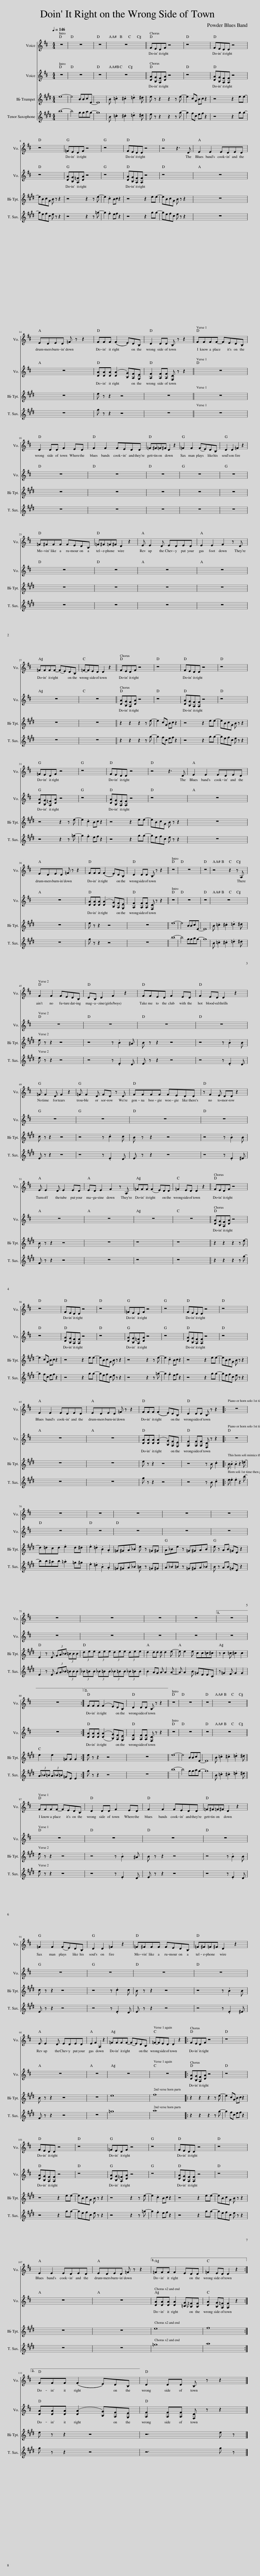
X:1
%%score 1 2 3 4
L:1/8
Q:1/4=146
M:4/4
I:linebreak $
K:D
V:1 treble
V:2 treble
V:3 treble transpose=-2
V:4 treble transpose=-14
V:1
 z8 | z8 | z8 | z8 || FEDF z4 | %5
 z8 | FEDD z4 |$ z8 | =FEDF z4 | z8 | %10
 FEDD z4 | z4 z3 D | E2 E2 EDED |$ EDED =F z z2 | FFF ((F2 E))DB, | %15
 D2 DD B, z z2 || FFFF- FEDB, |$ D2 DD F2 ED | F2 F2 FEDD | =F^F=F^F D2 z2 | %20
 =F2 F2 (FE)DB, | D2 D2 =F2 z2 |$ =F^FFF FEDB, | =F^F=F^F D2 z2 | E E2 D EDED | %25
 E2 E2 F2 z D |$ =FFFF- (FE)DB, | =F-FED D2 z2 || FEDF z4 | z8 | %30
 FEDD z4 | z8 |$ =FEDF z4 | z8 | FEDD z4 | %35
 z4 z3 D | E2 E2 EDED |$ EDED =F z z2 | FFF ((F2 E))DB, | D2 DD B, z z2 || %40
 z8 | z8 | z8 | z4 z2 z A, |$ F2 F2 FEDB, | %45
 DB, D2 F2 z2 | FFED F2 ED | F2 ED D2 z2 |$ =F F2 D F2 z2 | =F F2 D FD z D | %50
 FFFF FEDD | z F2 E DD z2 |$ E E2 D E2 ED | ED E2 F2 z A, | =FFF (F2 E)DD | %55
 =F2 ED D2 z2 || FEDF z4 |$ z8 | FEDD z4 | z8 | %60
 =FEDF z4 | z8 | FEDD z4 | z8 |$ E2 E2 EDED | %65
 EDED =F z z2 | FFF ((F2 E))DB, | D2 DD B, z z2 |: z8 |$ z8 | %70
 z8 | z8 | z8 | z8 |$ z8 | %75
 z8 | z8 | z8 |1 z8 |$ z8 :|2 %80
 FFF (F2 E)DB, | D2 DD B, z z2 || z8 | z8 | z8 | %85
 z8 ||$ FFFF- FEDB, | D2 DD F2 ED | F2 F2 FEDD | =F^F=F^F D2 z2 |$ %90
 =F2 F2 (FE)DB, | D2 D2 =F2 z2 | =F^FFF FEDB, | =F^F=F^F D2 z2 |$ E E2 D EDED | %95
 E2 F2 A,2 z2 | =FFFF- (FE)DB, | =F-FED D2 z2 |: FEDF z4 | z8 |$ %100
 FEDD z4 | z8 | =FEDF z4 | z8 | FEDD z4 | %105
 z8 |$ E2 E2 EDED | EDED =F z z2 |1 =FFF F2 EDD | =F2 ED D2 z2 :|2$ %110
 FFF ((F2 E))DB, || D2 DD B, z z2 |] %112
V:2
 z8 | z8 | z8 | z8 || [DA][B,G][A,F][DA] z4 | %5
 z8 | [DA][B,G][A,F][A,F] z4 |$ z8 | [DA][B,G][A,=F][DA] z4 | z8 | %10
 [DA][B,G][A,F][A,F] z4 | z8 | z8 |$ z8 | [DA][DA][DA] ([DA]2 [B,G])[A,F][G,E] | %15
 [A,F]2 [A,F][A,F] [F,D] z z2 || z8 |$ z8 | z8 | z8 | %20
 z8 | z8 |$ z8 | z8 | z8 | %25
 z8 |$ z8 | z8 || [DA][B,G][A,F][DA] z4 | z8 | %30
 [DA][B,G][A,F][A,F] z4 | z8 |$ [DA][B,G][A,=F][DA] z4 | z8 | [DA][B,G][A,F][A,F] z4 | %35
 z8 | z8 |$ z8 | [DA][DA][DA] ([DA]2 [B,G])[A,F][G,E] | [A,F]2 [A,F][A,F] [F,D] z z2 || %40
 z8 | z8 | z8 | z8 |$ z8 | %45
 z8 | z8 | z8 |$ z8 | z8 | %50
 z8 | z8 |$ z8 | z8 | z8 | %55
 z8 || [DA][B,G][A,F][DA] z4 |$ z8 | [DA][B,G][A,F][A,F] z4 | z8 | %60
 [DA][B,G][A,=F][DA] z4 | z8 | [DA][B,G][A,F][A,F] z4 | z8 |$ z8 | %65
 z8 | [DA][DA][DA] ([DA]2 [B,G])[A,F][G,E] | [A,F]2 [A,F][A,F] [F,D] z z2 |: z8 |$ z8 | %70
 z8 | z8 | z8 | z8 |$ z8 | %75
 z8 | z8 | z8 |1 z8 |$ z8 :|2 %80
 [DA][DA][DA] (([DA]2 [B,G]))[A,F][G,E] | [A,F]2 [A,F][A,F] [F,D] z z2 || z8 | z8 | z8 | %85
 z8 ||$ z8 | z8 | z8 | z8 |$ %90
 z8 | z8 | z8 | z8 |$ z8 | %95
 z8 | z8 | z8 |: [DA][B,G][A,F][DA] z4 | z8 |$ %100
 [DA][B,G][A,F][A,F] z4 | z8 | [DA][B,G][A,=F][DA] z4 | z8 | [DA][B,G][A,F][A,F] z4 | %105
 z8 |$ z8 | z8 |1 [DA][DA][DA] [DA]2 [=CG][_B,=F][B,F] | [DA]2 [B,G][A,=F] [A,F]2 z2 :|2$ %110
 [DA][DA][DA] ([DA]2 [B,G])[A,F][G,E] || [A,F]2 [A,F][A,F] [F,D] z z2 |] %112
V:3
[K:E] e8- | e4 BBcE- | E8 | B .=c2 .^c2 .=d2 ^d || e z z2 z2 z e- | %5
 e2 cG Bc z2 | z4 z2 ee- |$ eBcG B z z2 | z4 z2 z e- | e2 .c2 Bc z2 | %10
 z4 z2 ee- | eBcG B z z2 | z8 |$ z8 | e z z2 z4 | %15
 z8 || z8 |$ z8 | z8 | z8 | %20
 z8 | z8 |$ z8 | z8 | z8 | %25
 z8 |$ z8 | z8 || z2 z2 z2 z e- | e2 cG Bc z2 | %30
 z4 z2 ee- | eBcG B z z2 |$ z4 z2 z e- | e2 .c2 Bc z2 | z4 z2 ee- | %35
 eBcG B z z2 | z8 |$ z8 | e z z2 z4 | z8 || %40
 e8- | e4 BBcE- | E8 | B .=c2 .^c2 .=d2 ^d |$ e z z2 z4 | %45
 z4 z .B2 ^A | B z z2 z4 | z4 z .B2 B |$ c z z2 z4 | z4 z .c2 c | %50
 B z z2 z4 | z4 z .B2 B |$ B z z2 z4 | z8 | z8 | %55
 z8 || z2 z2 z2 z e- |$ e2 cG Bc z2 | z4 z2 ee- | eBcG B z z2 | %60
 z4 z2 z e- | e2 .c2 Bc z2 | z4 z2 ee- | eBcG B z z2 |$ z8 | %65
 z8 | e z z2 z4 | z4 z B .c2 |: B .B2 .B2 z2 =d- |$ d=dcd .e2 d^d | %70
 .e2 .=d2 .B2 .A2 | =G^GA_B e z =G^G | A_Be z =G^GAB | e z AB =GE z2 |$ E2 z E (3GA_B (3=BBB | %75
 (3dee (3dee (3dee (3dee | d2 dd d d2 e- | e e2 e cc=c^c |1 z c2 =c ^c2 c2 |$ e2 e2 =GG G2 :|2 %80
 e z z2 z4 | z8 || e8- | e4 BBcE- | E8 | %85
 B .=c2 .^c2 .=d2 ^d ||$ e z z2 z4 | z4 z .B2 ^A | B z z2 z4 | z4 z .B2 B |$ %90
 c z z2 z4 | z4 z .c2 c | B z z2 z4 | z4 z .B2 B |$ B z z2 z4 | %95
 z8 | e8 | f8 |: z2 z2 z2 z e- | e2 cG Bc z2 |$ %100
 z4 z2 ee- | eBcG B z z2 | z4 z2 z e- | e2 .c2 Bc z2 | z4 z2 ee- | %105
 eBcG B z z2 |$ z8 | z8 |1 e8 | f8 :|2$ %110
 e z z2 z4 || z6 e z |] %112
V:4
[K:E] b8- | b4 ggag- | g8 | B .=c2 .^c2 .=d2 ^d || e z z2 z2 z g- | %5
 g2 fc ef z2 | z4 z2 gg- |$ gefc e z z2 | z4 z2 z =g- | g2 .f2 ef z2 | %10
 z4 z2 gg- | gefc e z z2 | z8 |$ z8 | g z z2 z4 | %15
 z8 || z8 |$ z8 | z8 | z8 | %20
 z8 | z8 |$ z8 | z8 | z8 | %25
 z8 |$ z8 | z8 || z2 z2 z2 z g- | g2 fc ef z2 | %30
 z4 z2 gg- | gefc e z z2 |$ z4 z2 z =g- | g2 .f2 ef z2 | z4 z2 gg- | %35
 gefc e z z2 | z8 |$ z8 | g z z2 z4 | z8 || %40
 b8- | b4 ggag- | g8 | B .=c2 .^c2 .=d2 ^d |$ e z z2 z4 | %45
 z4 z .E2 D | E z z2 z4 | z4 z .E2 D |$ E z z2 z4 | z4 z .E2 D | %50
 E z z2 z4 | z4 z .E2 ^E |$ F z z2 z4 | z8 | z8 | %55
 z8 || z2 z2 z2 z g- |$ g2 fc ef z2 | z4 z2 gg- | gefc e z z2 | %60
 z4 z2 z =g- | g2 .f2 ef z2 | z4 z2 gg- | gefc e z z2 |$ z8 | %65
 z8 | g z z2 z4 | z4 z B .c2 |: e .e2 .e2 z2 b- |$ bb^ab .=a2 =g^g | %70
 .e2 .=d2 .B2 .A2 | =G^GA_B =B z =G^G | A_B=B z =G^GA_B | B z AB =GE z2 |$ E2 z E (3GA_B (3=BBB | %75
 (3_B=BB (3_B=BB (3_B=BB (3_B=BB | B2 AG A A2 A- | A A2 B =GEEC |1 z =G2 F G2 G2 |$ (3A_B=B (3A_B=B =GE E2 :|2 %80
 g z z2 z4 | z8 || b8- | b4 ggag- | g8 | %85
 B .=c2 .^c2 .=d2 ^d ||$ e z z2 z4 | z4 z .E2 D | E z z2 z4 | z4 z .E2 D |$ %90
 E z z2 z4 | z4 z .E2 D | E z z2 z4 | z4 z .E2 ^E |$ F z z2 z4 | %95
 z8 | =g8 | a8 |: z2 z2 z2 z g- | g2 fc ef z2 |$ %100
 z4 z2 gg- | gefc e z z2 | z4 z2 z =g- | g2 .f2 ef z2 | z4 z2 gg- | %105
 gefc e z z2 |$ z8 | z8 |1 =g8 | a8 :|2$ %110
 g z z2 z4 || z6 g z |] %112
